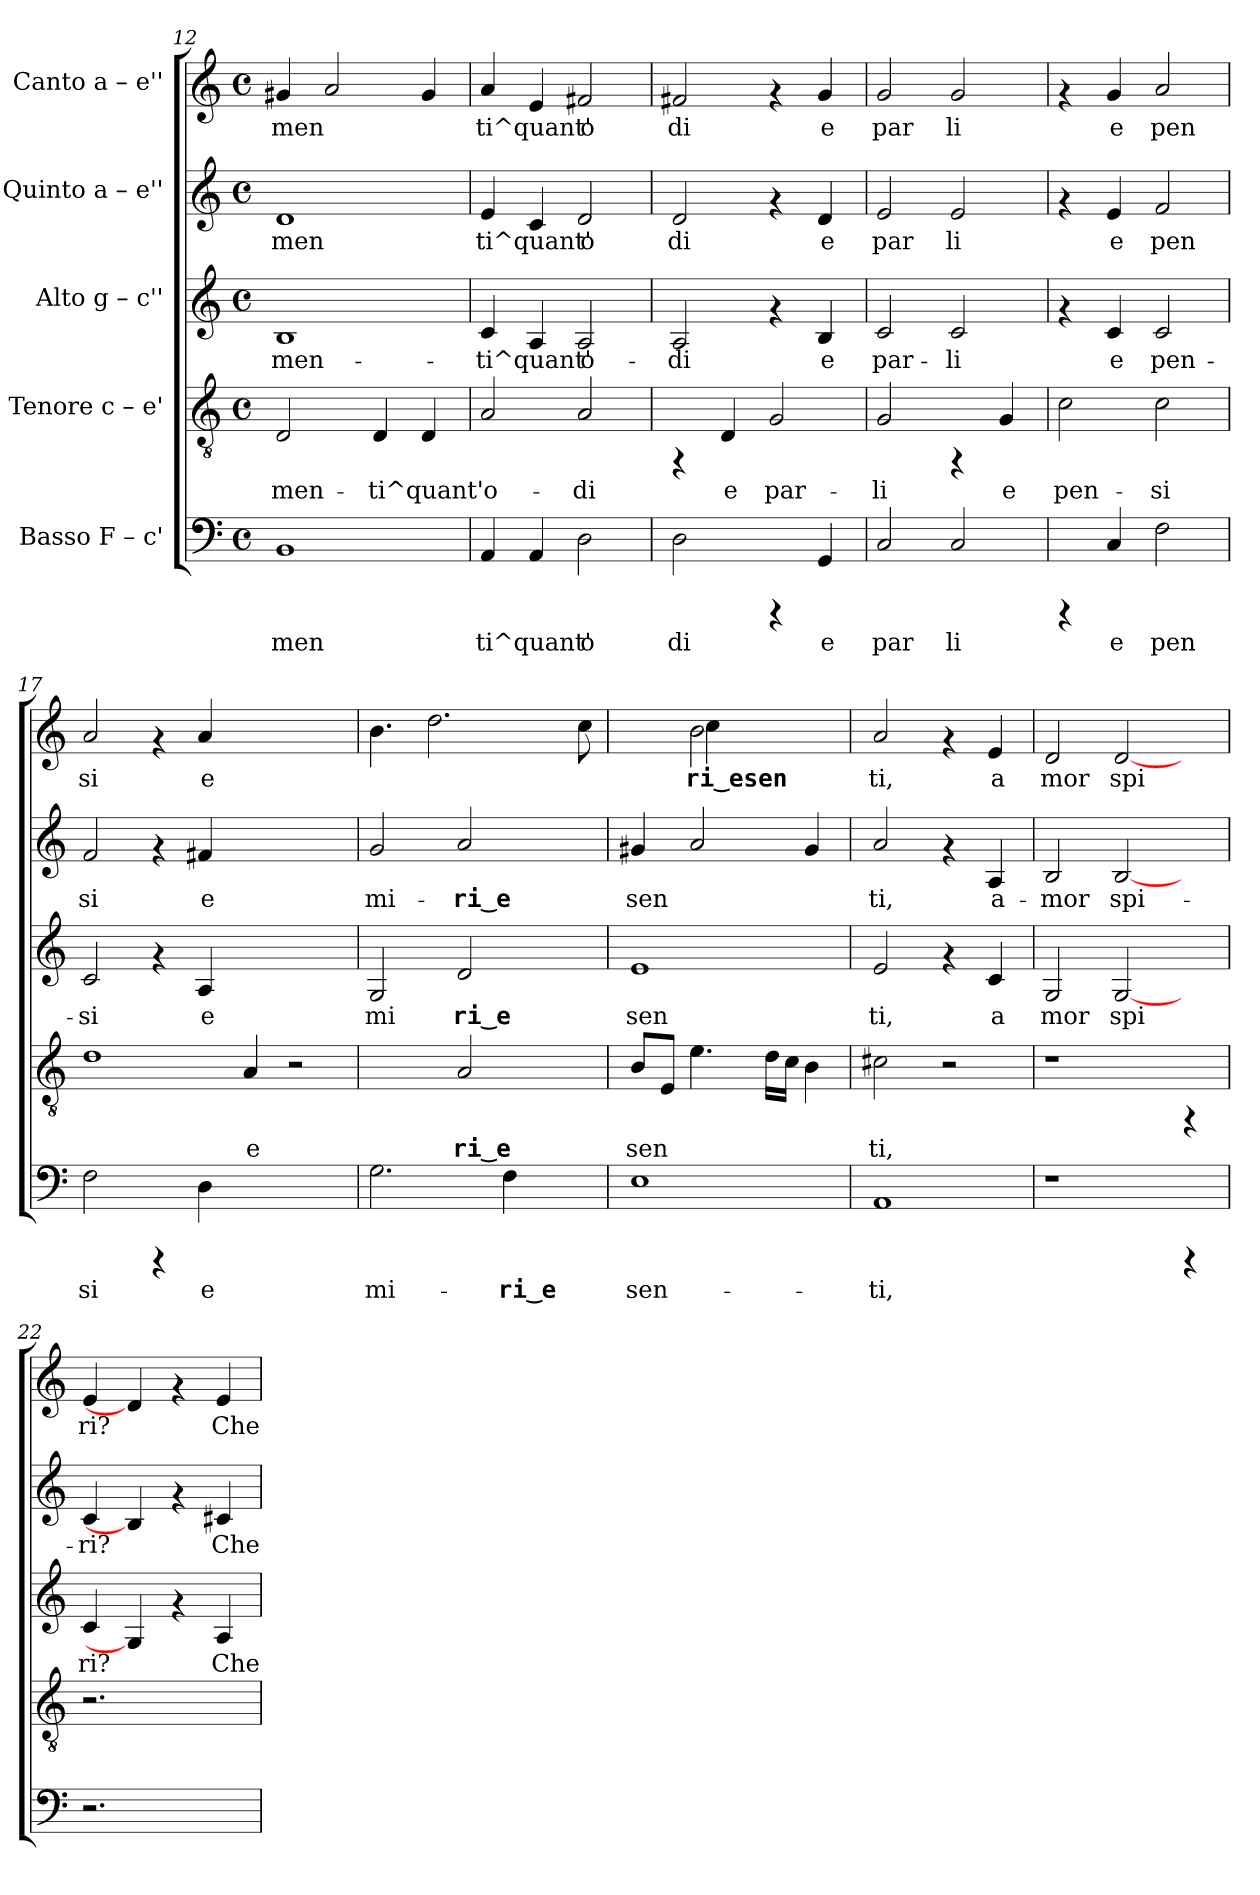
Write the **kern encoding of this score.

**kern	**text	**kern	**text	**kern	**text	**kern	**text	**kern	**text
*part5	*part5	*part4	*part4	*part3	*part3	*part2	*part2	*part1	*part1
*staff5	*staff5	*staff4	*staff4	*staff3	*staff3	*staff2	*staff2	*staff1	*staff1
*I"Basso  F – c'	*	*I"Tenore  c – e'	*	*I"Alto  g – c''	*	*I"Quinto  a – e''	*	*I"Canto  a – e''	*
*clefF4	*	*clefGv2	*	*clefG2	*	*clefG2	*	*clefG2	*
*k[]	*	*k[]	*	*k[]	*	*k[]	*	*k[]	*
*C:	*	*C:	*	*C:	*	*C:	*	*C:	*
*M4/4	*	*M4/4	*	*M4/4	*	*M4/4	*	*M4/4	*
*met(c)	*	*met(c)	*	*met(c)	*	*met(c)	*	*met(c)	*
=12	=12	=12	=12	=12	=12	=12	=12	=12	=12
!	!LO:LY:b:rj	!	!LO:LY:b:rj	!	!LO:LY:b:rj	!	!LO:LY:b:rj	!	!LO:LY:b:rj
1BB	men	2D/	-men-	1B	-men-	1d	men	4g#X/	men
!	!	!	!	!	!	!	!	!	!LO:LY:b:rj
.	.	.	.	.	.	.	.	2a/	.
!	!	!	!LO:LY:b:rj	!	!	!	!	!	!
.	.	4D/	-ti^quant'	.	.	.	.	.	.
!	!	!	!LO:LY:b:rj	!	!	!	!	!	!LO:LY:b:rj
.	.	4D/	.	.	.	.	.	4g#/	.
=13	=13	=13	=13	=13	=13	=13	=13	=13	=13
!	!LO:LY:b:rj	!	!LO:LY:b:rj	!	!LO:LY:b:rj	!	!LO:LY:b:rj	!	!LO:LY:b:rj
4AA/	ti^quant'	2A/	o-	4c/	-ti^quant'	4e/	ti^quant'	4a/	ti^quant'
!	!LO:LY:b:rj	!	!	!	!LO:LY:b:rj	!	!LO:LY:b:rj	!	!LO:LY:b:rj
4AA/	.	.	.	4A/	.	4c/	.	4e/	.
!	!LO:LY:b:rj	!	!LO:LY:b:rj	!	!LO:LY:b:rj	!	!LO:LY:b:rj	!	!LO:LY:b:rj
2D\	o	2A/	-di	2A/	o-	2d/	o	2f#X/	o
=14	=14	=14	=14	=14	=14	=14	=14	=14	=14
!	!LO:LY:b:rj	!	!	!	!LO:LY:b:rj	!	!LO:LY:b:rj	!	!LO:LY:b:rj
2D\	di	4rFF	.	2A/	-di	2d/	di	2f#X/	di
!	!	!	!LO:LY:b:rj	!	!	!	!	!	!
.	.	4D/	e	.	.	.	.	.	.
!	!	!	!LO:LY:b:rj	!	!	!	!	!	!
4rCCC	.	2G/	par-	4rf	.	4rf	.	4rf	.
!	!LO:LY:b:rj	!	!	!	!LO:LY:b:rj	!	!LO:LY:b:rj	!	!LO:LY:b:rj
4GG/	e	.	.	4B/	e	4d/	e	4g/	e
=15	=15	=15	=15	=15	=15	=15	=15	=15	=15
!	!LO:LY:b:rj	!	!LO:LY:b:rj	!	!LO:LY:b:rj	!	!LO:LY:b:rj	!	!LO:LY:b:rj
2C/	par	2G/	-li	2c/	par-	2e/	par	2g/	par
!	!LO:LY:b:rj	!	!	!	!LO:LY:b:rj	!	!LO:LY:b:rj	!	!LO:LY:b:rj
2C/	li	4rFF	.	2c/	-li	2e/	li	2g/	li
!	!	!	!LO:LY:b:rj	!	!	!	!	!	!
.	.	4G/	e	.	.	.	.	.	.
=16	=16	=16	=16	=16	=16	=16	=16	=16	=16
!	!	!	!LO:LY:b:rj	!	!	!	!	!	!
4rCCC	.	2c\	pen-	4rf	.	4rf	.	4rf	.
!	!LO:LY:b:rj	!	!	!	!LO:LY:b:rj	!	!LO:LY:b:rj	!	!LO:LY:b:rj
4C/	e	.	.	4c/	e	4e/	e	4g/	e
!	!LO:LY:b:rj	!	!LO:LY:b:rj	!	!LO:LY:b:rj	!	!LO:LY:b:rj	!	!LO:LY:b:rj
2F\	pen	2c\	-si	2c/	pen-	2f/	pen	2a/	pen
!!LO:PB:g=z
=17	=17	=17	=17	=17	=17	=17	=17	=17	=17
!	!LO:LY:b:rj	!	!	!	!LO:LY:b:rj	!	!LO:LY:b:rj	!	!LO:LY:b:rj
2F\	si	1d	.	2c/	-si	2f/	si	2a/	si
4rCCC	.	.	.	4rf	.	4rf	.	4rf	.
!	!LO:LY:b:rj	!	!	!	!LO:LY:b:rj	!	!LO:LY:b:rj	!	!LO:LY:b:rj
4D\	e	.	.	4A/	e	4f#X/	e	4a/	e
!	!	!	!LO:LY:b:rj	!	!	!	!	!	!
2.ryy	.	4A/	e	2.ryy	.	2.ryy	.	2.ryy	.
.	.	2r	.	.	.	.	.	.	.
=18	=18	=18	=18	=18	=18	=18	=18	=18	=18
!	!LO:LY:b:rj	!	!	!	!LO:LY:b:rj	!	!LO:LY:b:rj	!	!
2.G\	mi-	2ryy	.	2G/	mi	2g/	mi-	4.b\	.
.	.	.	.	.	.	.	.	2.dd\	.
!	!	!	!LO:LY:b:rj	!	!LO:LY:b:rj	!	!LO:LY:b:rj	!	!
.	.	2A/	ri‿e	2d/	ri‿e	2a/	-ri‿e	.	.
!	!LO:LY:b:rj	!	!	!	!	!	!	!	!
4F\	-ri‿e	.	.	.	.	.	.	.	.
4ryy	.	4ryy	.	4ryy	.	4ryy	.	.	.
!	!	!	!	!	!	!	!	!	!LO:LY:b:rj
.	.	.	.	.	.	.	.	8cc\	.
=19	=19	=19	=19	=19	=19	=19	=19	=19	=19
!	!LO:LY:b:rj	!	!LO:LY:b:rj	!	!LO:LY:b:rj	!	!LO:LY:b:rj	!	!
*	*	*	*	*	*	*	*	*^	*
1E	sen-	8B/L	sen	1e	sen	4g#X/	sen-	4ryy	4ryy	.
!	!	!	!LO:LY:b:rj	!	!	!	!	!	!	!
.	.	8E/J	.	.	.	.	.	.	.	.
!	!	!	!LO:LY:b:rj	!	!	!	!LO:LY:b:rj	!	!	!LO:LY:b:rj
.	.	4.e\	.	.	.	2a/	--	2b\	4cc\	ri‿esen
.	.	.	.	.	.	.	.	.	4ryy	.
!	!	!	!LO:LY:b:rj	!	!	!	!	!	!	!
.	.	16d\L	.	.	.	.	.	.	.	.
!	!	!	!LO:LY:b:rj	!	!	!	!	!	!	!
.	.	16c\J	.	.	.	.	.	.	.	.
!	!	!	!LO:LY:b:rj	!	!	!	!LO:LY:b:rj	!	!	!
.	.	4B\	.	.	.	4g#/	--	4ryy	4ryy	.
=20	=20	=20	=20	=20	=20	=20	=20	=20	=20	=20
!	!LO:LY:b:rj	!	!LO:LY:b:rj	!	!LO:LY:b:rj	!	!LO:LY:b:rj	!	!	!LO:LY:b:rj
*	*	*	*	*	*	*	*	*v	*v	*
1AA	-ti,	2c#X\	ti,	2e/	ti,	2a/	-ti,	2a/	ti,
.	.	2r	.	4rf	.	4rf	.	4rf	.
!	!	!	!	!	!LO:LY:b:rj	!	!LO:LY:b:rj	!	!LO:LY:b:rj
.	.	.	.	4c/	a	4A/	a-	4e/	a
=21	=21	=21	=21	=21	=21	=21	=21	=21	=21
!	!	!	!	!	!LO:LY:b:rj	!	!LO:LY:b:rj	!	!LO:LY:b:rj
1r	.	1r	.	2G/	mor	2B/	-mor	2d/	mor
!	!	!	!	!	!LO:LY:b:rj	!	!LO:LY:b:rj	!	!LO:LY:b:rj
.	.	.	.	[2G/	spi	[2B/	spi-	[2d/	spi
4rCCC	.	4rFF	.	4ryy	.	4ryy	.	4ryy	.
=22	=22	=22	=22	=22	=22	=22	=22	=22	=22
!	!	!	!	!	!LO:LY:b:rj	!	!LO:LY:b:rj	!	!LO:LY:b:rj
2.r	.	2.r	.	4c/	ri?	4c/	-ri?	4e/	ri?
.	.	.	.	4G/]	.	4B/]	.	4d/]	.
.	.	.	.	4rf	.	4rf	.	4rf	.
!	!	!	!	!	!LO:LY:b:rj	!	!LO:LY:b:rj	!	!LO:LY:b:rj
4ryy	.	4ryy	.	4A/	Che	4c#X/	Che	4e/	Che
=	=	=	=	=	=	=	=	=	=
*-	*-	*-	*-	*-	*-	*-	*-	*-	*-
